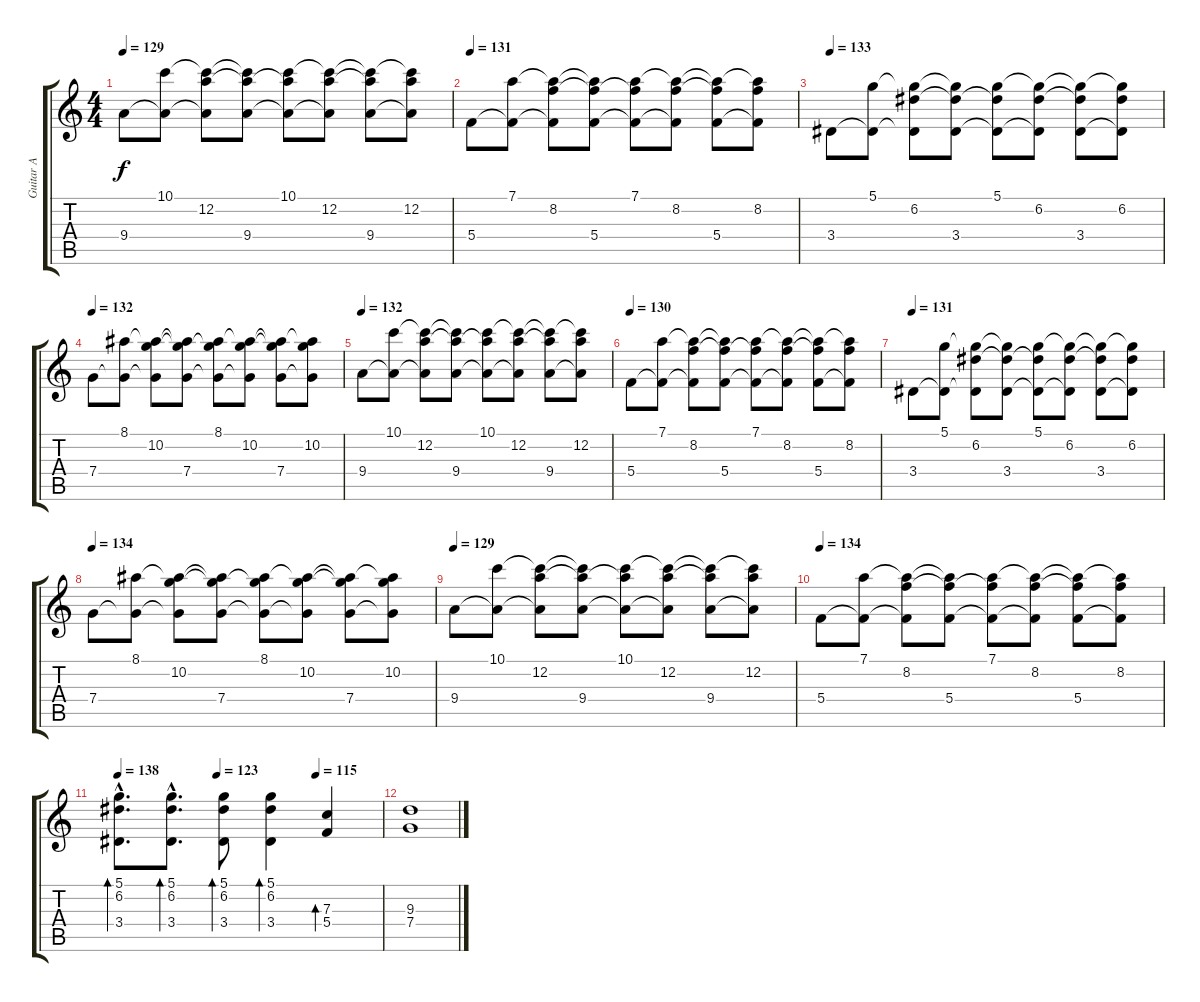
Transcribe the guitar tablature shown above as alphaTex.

\track ("Guitar A" "Guitar A") {instrument acousticguitarsteel}
\staff {score tabs}
\tuning (D4 A3 F3 C3 G2 D2) {hide}
\ts (4 4)
\tempo 129
\clef g2
\ks c
9.4.8{dy f} (10.1 9.4{t}).8 (10.1{t} 12.2 9.4{t}).8 (10.1{t} 12.2{t} 9.4).8 (10.1 12.2{t} 9.4{t}).8 (10.1{t} 12.2 9.4{t}).8 (10.1{t} 12.2{t} 9.4).8 (10.1{t} 12.2 9.4{t}).8 |
\tempo 131
5.4.8 (7.1 5.4{t}).8 (7.1{t} 8.2 5.4{t}).8 (7.1{t} 8.2{t} 5.4).8 (7.1 8.2{t} 5.4{t}).8 (7.1{t} 8.2 5.4{t}).8 (7.1{t} 8.2{t} 5.4).8 (7.1{t} 8.2 5.4{t}).8 |
\tempo 133
3.4.8 (5.1 3.4{t}).8 (5.1{t} 6.2 3.4{t}).8 (5.1{t} 6.2{t} 3.4).8 (5.1 6.2{t} 3.4{t}).8 (5.1{t} 6.2 3.4{t}).8 (5.1{t} 6.2{t} 3.4).8 (5.1{t} 6.2 3.4{t}).8 |
\tempo 132
7.4.8 (8.1 7.4{t}).8 (8.1{t} 10.2 7.4{t}).8 (8.1{t} 10.2{t} 7.4).8 (8.1 10.2{t} 7.4{t}).8 (8.1{t} 10.2 7.4{t}).8 (8.1{t} 10.2{t} 7.4).8 (8.1{t} 10.2 7.4{t}).8 |
\tempo 132
9.4.8 (10.1 9.4{t}).8 (10.1{t} 12.2 9.4{t}).8 (10.1{t} 12.2{t} 9.4).8 (10.1 12.2{t} 9.4{t}).8 (10.1{t} 12.2 9.4{t}).8 (10.1{t} 12.2{t} 9.4).8 (10.1{t} 12.2 9.4{t}).8 |
\tempo 130
5.4.8 (7.1 5.4{t}).8 (7.1{t} 8.2 5.4{t}).8 (7.1{t} 8.2{t} 5.4).8 (7.1 8.2{t} 5.4{t}).8 (7.1{t} 8.2 5.4{t}).8 (7.1{t} 8.2{t} 5.4).8 (7.1{t} 8.2 5.4{t}).8 |
\tempo 131
3.4.8 (5.1 3.4{t}).8 (5.1{t} 6.2 3.4{t}).8 (5.1{t} 6.2{t} 3.4).8 (5.1 6.2{t} 3.4{t}).8 (5.1{t} 6.2 3.4{t}).8 (5.1{t} 6.2{t} 3.4).8 (5.1{t} 6.2 3.4{t}).8 |
\tempo 134
7.4.8 (8.1 7.4{t}).8 (8.1{t} 10.2 7.4{t}).8 (8.1{t} 10.2{t} 7.4).8 (8.1 10.2{t} 7.4{t}).8 (8.1{t} 10.2 7.4{t}).8 (8.1{t} 10.2{t} 7.4).8 (8.1{t} 10.2 7.4{t}).8 |
\tempo 129
9.4.8 (10.1 9.4{t}).8 (10.1{t} 12.2 9.4{t}).8 (10.1{t} 12.2{t} 9.4).8 (10.1 12.2{t} 9.4{t}).8 (10.1{t} 12.2 9.4{t}).8 (10.1{t} 12.2{t} 9.4).8 (10.1{t} 12.2 9.4{t}).8 |
\tempo 134
5.4.8 (7.1 5.4{t}).8 (7.1{t} 8.2 5.4{t}).8 (7.1{t} 8.2{t} 5.4).8 (7.1 8.2{t} 5.4{t}).8 (7.1{t} 8.2 5.4{t}).8 (7.1{t} 8.2{t} 5.4).8 (7.1{t} 8.2 5.4{t}).8 |
\tempo 138
\tempo (123 0.375)
\tempo (115 0.75)
(5.1{hac} 6.2{hac} 3.4).8{d bd 30} (5.1{hac} 6.2{hac} 3.4).8{d bd 30} (5.1 6.2 3.4).8{bd 30} (5.1 6.2 3.4).4{bd 30} (7.3 5.4).4{bd 30} |
(9.3 7.4).1
